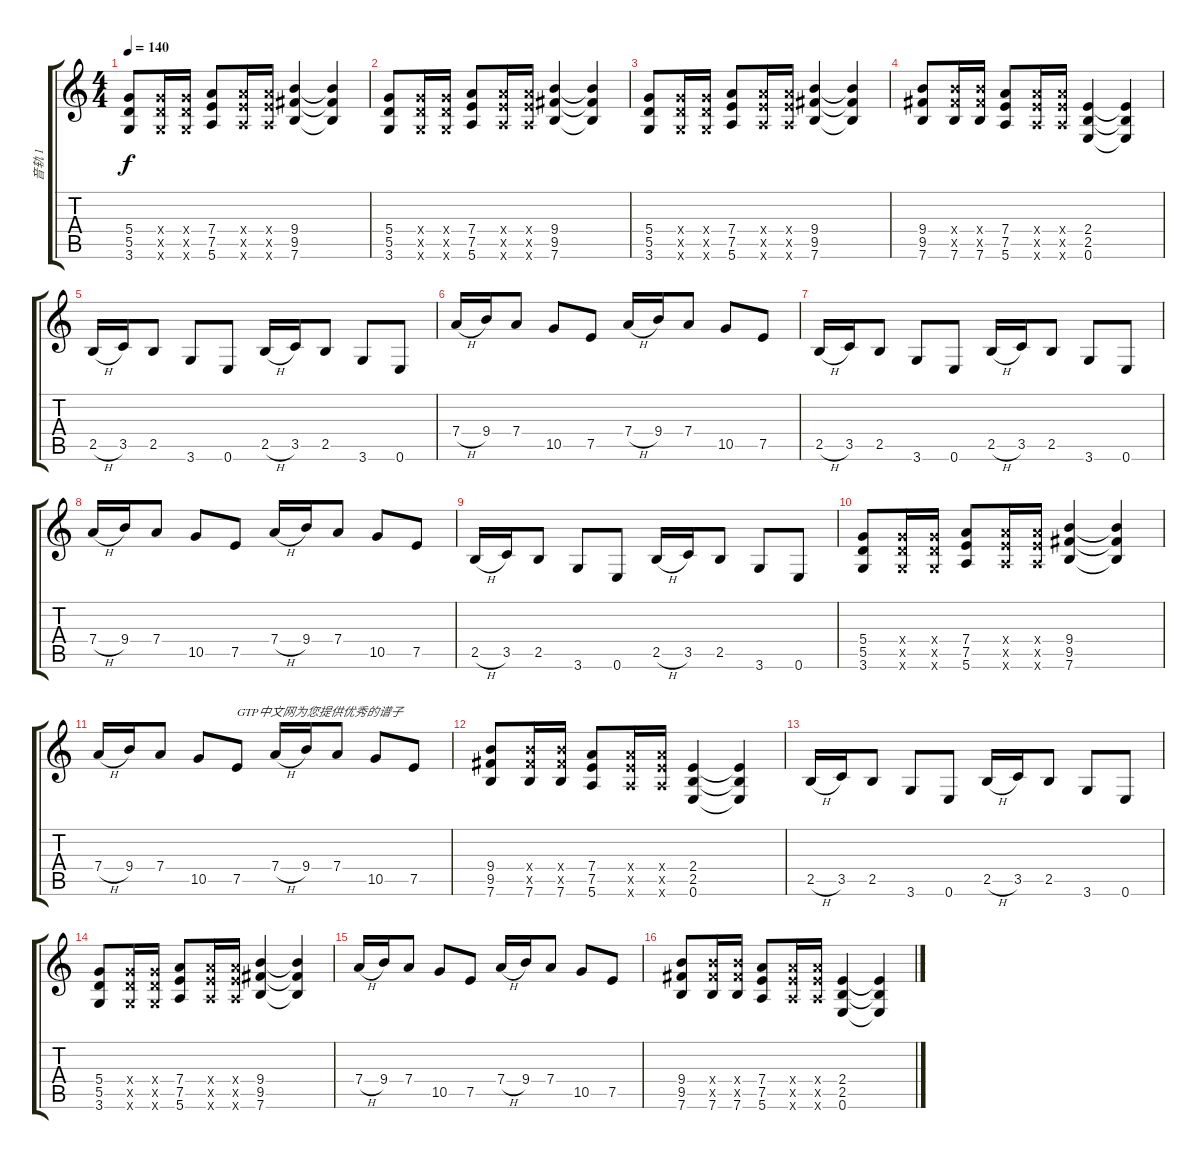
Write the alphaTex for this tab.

\track ("音轨 1" "音轨 1") {instrument overdrivenguitar}
\staff {score tabs}
\tuning (E4 B3 G3 D3 A2 E2) {hide}
\ts (4 4)
\tempo 140
\clef g2
\ks c
(5.4 5.5 3.6).8{dy f} (5.4{x} 5.5{x} 3.6{x}).16 (5.4{x} 5.5{x} 3.6{x}).16 (7.4 7.5 5.6).8 (7.4{x} 7.5{x} 5.6{x}).16 (7.4{x} 7.5{x} 5.6{x}).16 (9.4 9.5 7.6).4 (9.4{t} 9.5{t} 7.6{t}).4 |
(5.4 5.5 3.6).8 (5.4{x} 5.5{x} 3.6{x}).16 (5.4{x} 5.5{x} 3.6{x}).16 (7.4 7.5 5.6).8 (7.4{x} 7.5{x} 5.6{x}).16 (7.4{x} 7.5{x} 5.6{x}).16 (9.4 9.5 7.6).4 (9.4{t} 9.5{t} 7.6{t}).4 |
(5.4 5.5 3.6).8 (5.4{x} 5.5{x} 3.6{x}).16 (5.4{x} 5.5{x} 3.6{x}).16 (7.4 7.5 5.6).8 (7.4{x} 7.5{x} 5.6{x}).16 (7.4{x} 7.5{x} 5.6{x}).16 (9.4 9.5 7.6).4 (9.4{t} 9.5{t} 7.6{t}).4 |
(9.4 9.5 7.6).8 (9.4{x} 9.5{x} 7.6).16 (9.4{x} 9.5{x} 7.6).16 (7.4 7.5 5.6).8 (7.4{x} 7.5{x} 5.6{x}).16 (7.4{x} 7.5{x} 5.6{x}).16 (2.4 2.5 0.6).4 (2.4{t} 2.5{t} 0.6{t}).4 |
2.5{h}.16 3.5.16 2.5.8 3.6.8 0.6.8 2.5{h}.16 3.5.16 2.5.8 3.6.8 0.6.8 |
7.4{h}.16 9.4.16 7.4.8 10.5.8 7.5.8 7.4{h}.16 9.4.16 7.4.8 10.5.8 7.5.8 |
2.5{h}.16 3.5.16 2.5.8 3.6.8 0.6.8 2.5{h}.16 3.5.16 2.5.8 3.6.8 0.6.8 |
7.4{h}.16 9.4.16 7.4.8 10.5.8 7.5.8 7.4{h}.16 9.4.16 7.4.8 10.5.8 7.5.8 |
2.5{h}.16 3.5.16 2.5.8 3.6.8 0.6.8 2.5{h}.16 3.5.16 2.5.8 3.6.8 0.6.8 |
(5.4 5.5 3.6).8 (5.4{x} 5.5{x} 3.6{x}).16 (5.4{x} 5.5{x} 3.6{x}).16 (7.4 7.5 5.6).8 (7.4{x} 7.5{x} 5.6{x}).16 (7.4{x} 7.5{x} 5.6{x}).16 (9.4 9.5 7.6).4 (9.4{t} 9.5{t} 7.6{t}).4 |
7.4{h}.16 9.4.16 7.4.8 10.5.8 7.5.8{txt "GTP中文网为您提供优秀的谱子"} 7.4{h}.16 9.4.16 7.4.8 10.5.8 7.5.8 |
(9.4 9.5 7.6).8 (9.4{x} 9.5{x} 7.6).16 (9.4{x} 9.5{x} 7.6).16 (7.4 7.5 5.6).8 (7.4{x} 7.5{x} 5.6{x}).16 (7.4{x} 7.5{x} 5.6{x}).16 (2.4 2.5 0.6).4 (2.4{t} 2.5{t} 0.6{t}).4 |
2.5{h}.16 3.5.16 2.5.8 3.6.8 0.6.8 2.5{h}.16 3.5.16 2.5.8 3.6.8 0.6.8 |
(5.4 5.5 3.6).8 (5.4{x} 5.5{x} 3.6{x}).16 (5.4{x} 5.5{x} 3.6{x}).16 (7.4 7.5 5.6).8 (7.4{x} 7.5{x} 5.6{x}).16 (7.4{x} 7.5{x} 5.6{x}).16 (9.4 9.5 7.6).4 (9.4{t} 9.5{t} 7.6{t}).4 |
7.4{h}.16 9.4.16 7.4.8 10.5.8 7.5.8 7.4{h}.16 9.4.16 7.4.8 10.5.8 7.5.8 |
(9.4 9.5 7.6).8 (9.4{x} 9.5{x} 7.6).16 (9.4{x} 9.5{x} 7.6).16 (7.4 7.5 5.6).8 (7.4{x} 7.5{x} 5.6{x}).16 (7.4{x} 7.5{x} 5.6{x}).16 (2.4 2.5 0.6).4 (2.4{t} 2.5{t} 0.6{t}).4
